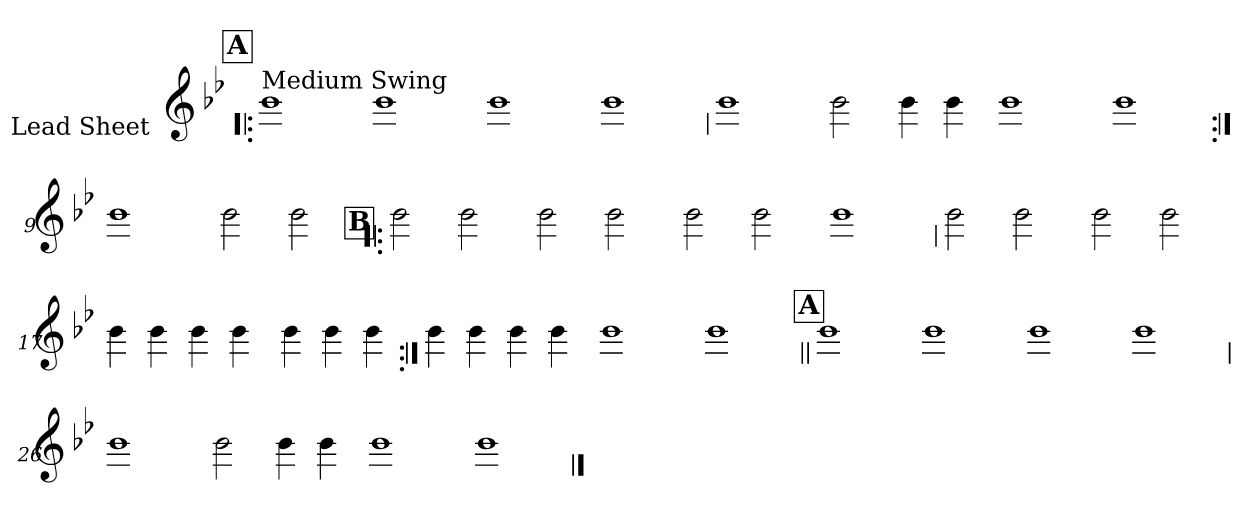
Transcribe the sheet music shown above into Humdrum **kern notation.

**kern
*part1
*staff1
*I"Lead Sheet
*stria0
*clefG2
*k[b-e-]
*g:
!!LO:REH:place=s1:a:t=A
=1!|:
!LO:TX:a:t=Medium Swing
1b-
=2-
1b-
=3-
1b-
=4-
1b-
!!LO:LB:g=z
=5
1b-
=6-
2b-
4b-
4b-
=7-
1b-
=8-
1b-
!!LO:LB:g=z
=9:|!
1b-
=10-
2b-
2b-
!!LO:LB:g=z
!!LO:REH:place=s1:a:t=B
=11!|:
2b-
2b-
=12-
2b-
2b-
=13-
2b-
2b-
=14-
1b-
!!LO:LB:g=z
=15
2b-
2b-
=16-
2b-
2b-
=17-
4b-
4b-
4b-
4b-
=18-
4b-
4b-
4b-
!!LO:LB:g=z
=19:|!
4b-
4b-
4b-
4b-
=20-
1b-
=21-
1b-
!!LO:LB:g=z
!!LO:REH:place=s1:a:t=A
=22||
1b-
=23-
1b-
=24-
1b-
=25-
1b-
!!LO:LB:g=z
=26
1b-
=27-
2b-
4b-
4b-
=28-
1b-
=29-
1b-
==
*-
